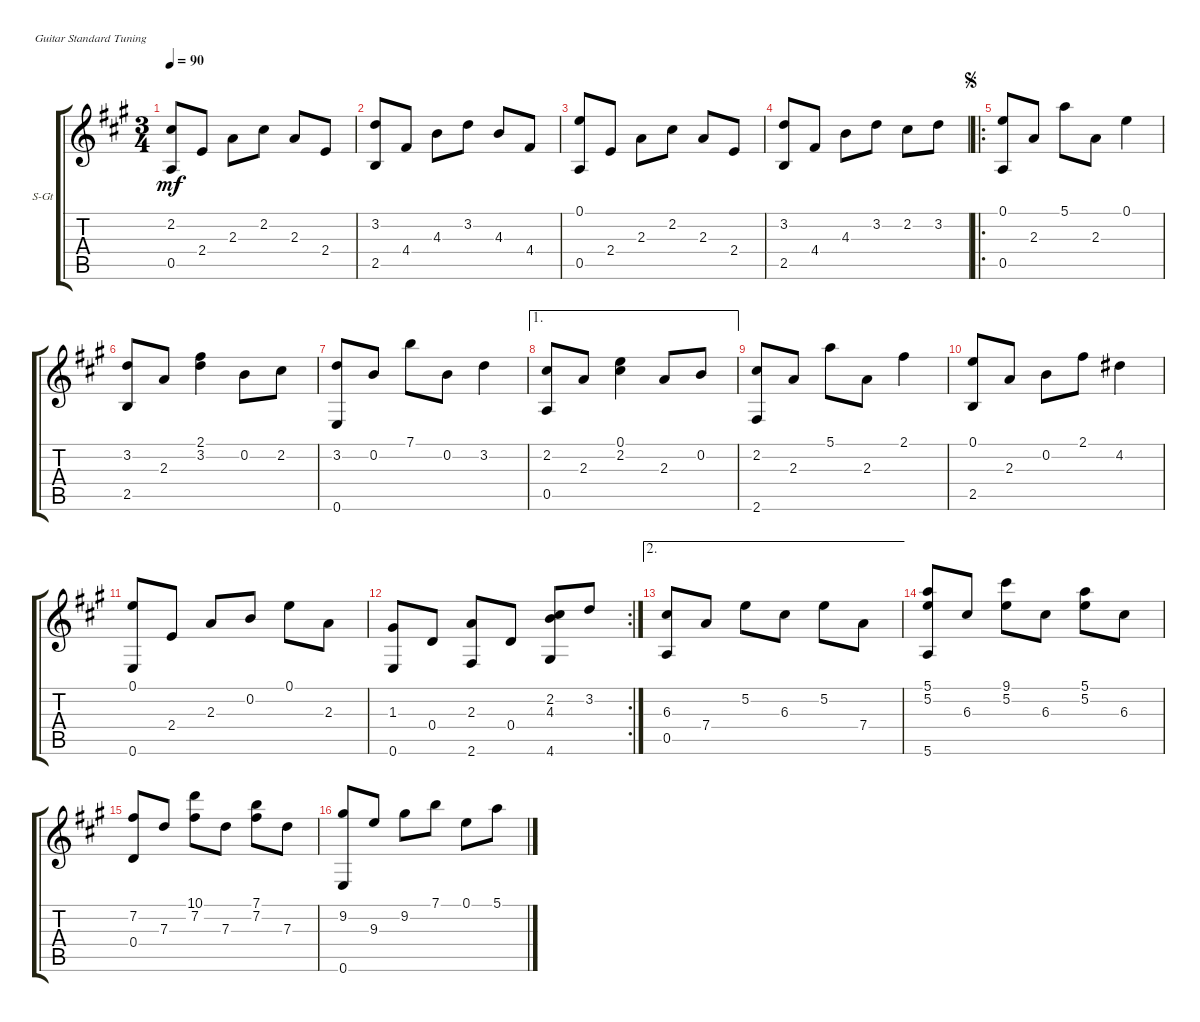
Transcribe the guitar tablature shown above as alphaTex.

\defaultSystemsLayout 4
\bracketExtendMode groupsimilarinstruments
\firstSystemTrackNameOrientation horizontal
\otherSystemsTrackNameOrientation horizontal
\track ("Steel Guitar" "S-Gt") {instrument acousticguitarsteel}
\staff {score tabs}
\tuning (E4 B3 G3 D3 A2 E2)
\ts (3 4)
\tempo 90
\clef g2
\ks a
(0.5 2.2).8{dy mf instrument acousticguitarsteel} 2.4.8 2.3.8 2.2.8 2.3.8 2.4.8 |
(2.5 3.2).8 4.4.8 4.3.8 3.2.8 4.3.8 4.4.8 |
(0.1 0.5).8 2.4.8 2.3.8 2.2.8 2.3.8 2.4.8 |
(3.2 2.5).8 4.4.8 4.3.8 3.2.8 2.2.8 3.2.8 |
\ro
\jump segno
(0.1 0.5).8 2.3.8 5.1.8 2.3.8 0.1.4 |
(3.2 2.5).8 2.3.8 (2.1 3.2).4 0.2.8 2.2.8 |
(3.2 0.6).8 0.2.8 7.1.8 0.2.8 3.2.4 |
\ae 1
(2.2 0.5).8 2.3.8 (0.1 2.2).4 2.3.8 0.2.8 |
(2.2 2.6).8 2.3.8 5.1.8 2.3.8 2.1.4 |
(0.1 2.5).8 2.3.8 0.2.8 2.1.8 4.2.4 |
(0.1 0.6).8 2.4.8 2.3.8 0.2.8 0.1.8 2.3.8 |
\rc 2
(1.3 0.6).8 0.4.8 (2.3 2.6).8 0.4.8 (2.2 4.3 4.6).8 3.2.8 |
\ae 2
(0.5 6.3).8 7.4.8 5.2.8 6.3.8 5.2.8 7.4.8 |
(5.1 5.2 5.6).8 6.3.8 (9.1 5.2).8 6.3.8 (5.1 5.2).8 6.3.8 |
(0.4 7.2).8 7.3.8 (7.2 10.1).8 7.3.8 (7.1 7.2).8 7.3.8 |
(0.6 9.2).8 9.3.8 9.2.8 7.1.8 0.1.8 5.1.8
